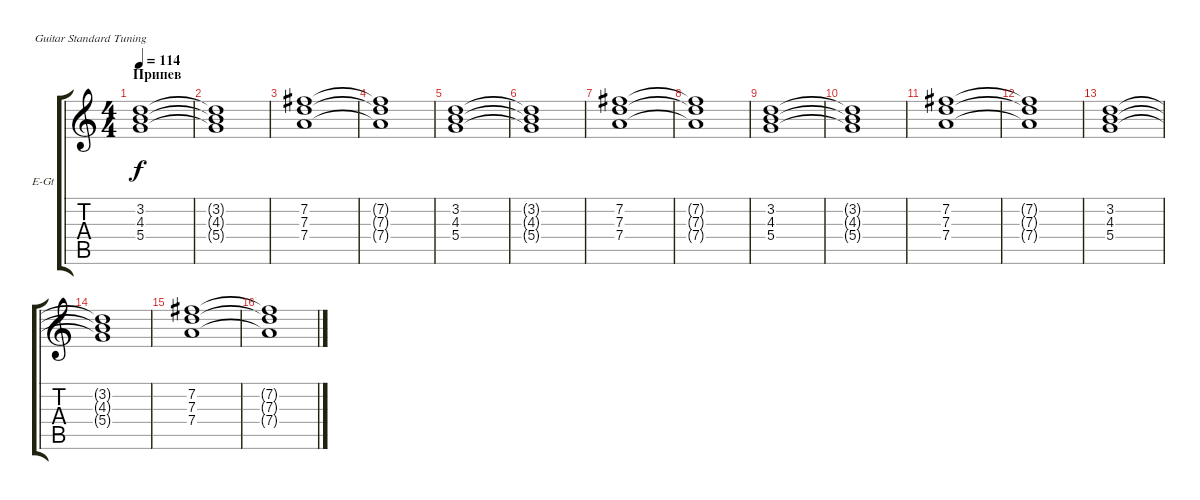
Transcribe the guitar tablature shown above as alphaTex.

\defaultSystemsLayout 4
\bracketExtendMode groupsimilarinstruments
\firstSystemTrackNameOrientation horizontal
\otherSystemsTrackNameOrientation horizontal
\track ("А. Андреев" "E-Gt") {instrument electricguitarclean}
\staff {score tabs}
\tuning (E4 B3 G3 D3 A2 E2)
\ts (4 4)
\section ("" "Припев")
\tempo 114
\clef g2
\scale
0.333333
\ks c
(5.4 4.3 3.2).1{dy f} |
\scale
0.333333 (5.4{t} 4.3{t} 3.2{t}).1 |
\scale
0.333333 (7.4 7.3 7.2).1 |
\scale
0.333333 (7.4{t} 7.3{t} 7.2{t}).1 |
\scale
0.333333 (5.4 4.3 3.2).1 |
\scale
0.333333 (5.4{t} 4.3{t} 3.2{t}).1 |
\scale
0.333333 (7.4 7.3 7.2).1 |
\scale
0.333333 (7.4{t} 7.3{t} 7.2{t}).1 |
\scale
0.333333 (5.4 4.3 3.2).1 |
\scale
0.333333 (5.4{t} 4.3{t} 3.2{t}).1 |
\scale
0.333333 (7.4 7.3 7.2).1 |
\scale
0.333333 (7.4{t} 7.3{t} 7.2{t}).1 |
\scale
0.333333 (5.4 4.3 3.2).1 |
\scale
0.333333 (5.4{t} 4.3{t} 3.2{t}).1 |
\scale
0.333333 (7.4 7.3 7.2).1 |
\scale
0.333333 (7.4{t} 7.3{t} 7.2{t}).1
